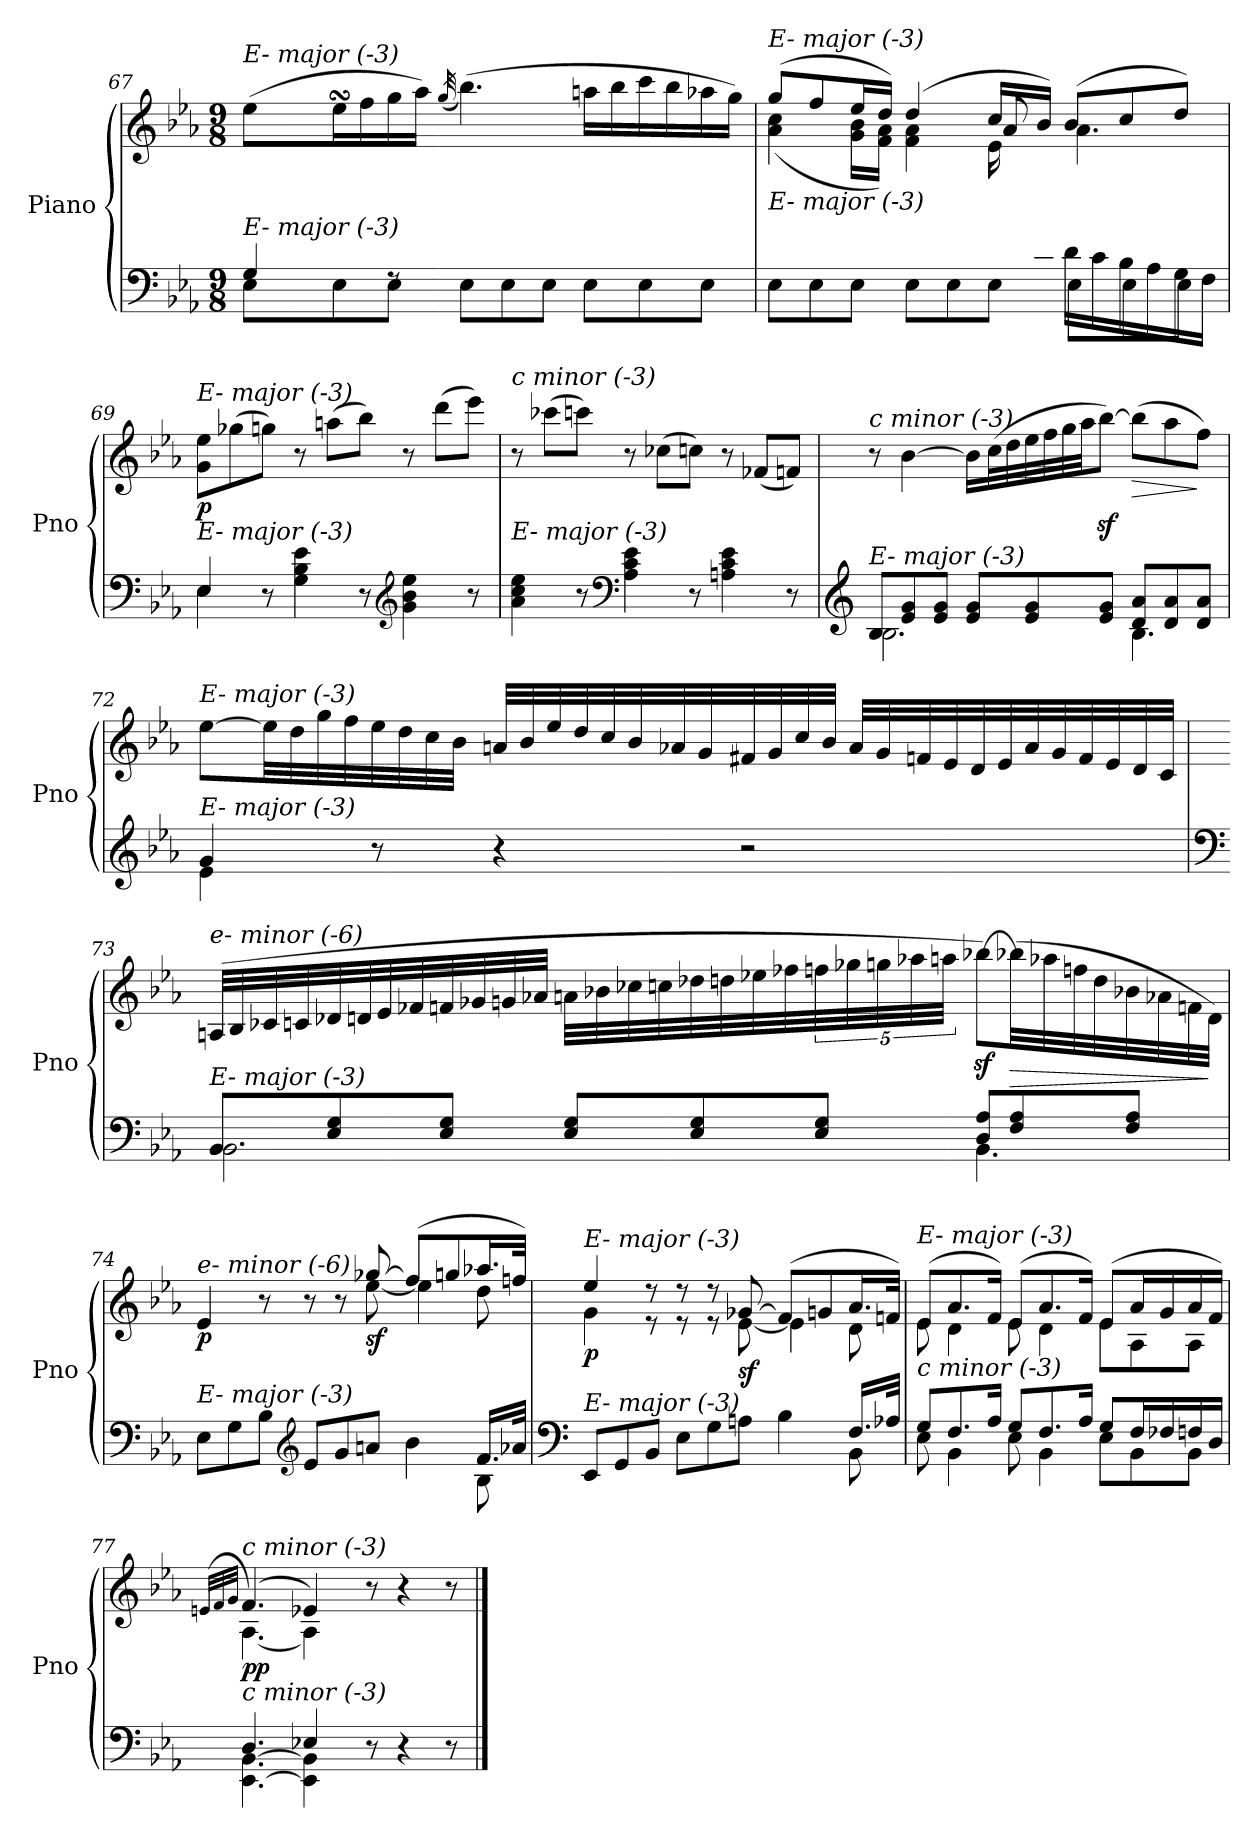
**kern	**kern	**dynam
*part1	*part1	*part1
*staff2	*staff1	*staff1/2
*I"Piano	*	*
*I'Pno	*	*
*clefF4	*clefG2	*
*k[b-e-a-]	*k[b-e-a-]	*
*M9/8	*M9/8	*
=67	=67	=67
*^	*^	*
*	*^	*	*^	*
!	!	!	!LO:TX:i:t=E- major (-3)	!	!	!
!LO:TX:i:t=E- major (-3)	!	!	!	!	!	!
16ryy	4G/	8E-\L	(>8ee-\L	16ryy	4.ryy	.
*	*	*	*	*Xtuplet	*	*
16ryy	.	.	.	48ffyy	.	.
.	.	.	.	48ee-yy	.	.
.	.	.	.	48ddyy	.	.
1ryy	.	8E-\	16ee-sSSs\L	1ryy	.	.
.	.	.	16ff\	.	.	.
.	8rF	8E-\J	16gg\	.	.	.
.	.	.	16aa-\JJ)	.	.	.
.	.	.	(32qgg/	.	.	.
.	8E-\L	2.ryy	(>4.bb-\)	.	2.ryy	.
.	8E-\	.	.	.	.	.
.	8E-\J	.	.	.	.	.
.	8E-\L	.	16aan\LL	.	.	.
.	.	.	16bb-\	.	.	.
.	8E-\	.	16ccc\	.	.	.
.	.	.	16bb-\	.	.	.
.	8E-\J	.	16aa-X\	.	.	.
.	.	.	16gg\JJ)	.	.	.
=68	=68	=68	=68	=68	=68	=68
!	!	!	!LO:TX:i:t=E- major (-3)	!	!	!
!LO:TX:i:t=E- major (-3)	!	!	!	!	!	!
2ryy	2ryy	8E-\L	(8gg/L	(4a-\ 4cc\	2ryy	.
.	.	8E-\	8ff/	.	.	.
.	.	8E-\J	16ee-/L	16g\ 16b-\LL	.	.
.	.	.	16dd/JJ)	16f\ 16a-\JJ)	.	.
.	.	8E-\L	(4dd/	(4f\ 4a-\	.	.
8.ryy	8ryy	8E-\	.	.	8ryy	.
.	2ryy	8E-\J	16cc/LL	16e-\LL	8a-/	.
16d/JJ)	.	.	16b-/JJ)	4..ryy	.	.
16d\LL	.	8E-\L	(8b-/L	.	4.a-\	.
16c\	.	.	.	.	.	.
16B-\	.	8E-\	8cc/	.	.	.
16A-\	.	.	.	.	.	.
16G\	.	8E-\J	8dd/J)	.	.	.
16F\JJ	.	.	.	.	.	.
*	*v	*v	*	*	*	*
*	*	*	*v	*v	*
!!LO:LB:g=z
=69	=69	=69	=69	=69
!	!	!LO:TX:i:t=E- major (-3)	!	!
!LO:TX:i:t=E- major (-3)	!	!	!	!
!	!	!	!	!LO:DY:b
4E-/	4E-\	8g\ 8ee-\L	4ryy	p
.	.	(8gg-Xi\	.	.
8r	2..ryy	8gg\J)	2..ryy	.
4G\ 4B-\ 4e-\	.	8r	.	.
.	.	(8aan\L	.	.
8r	.	8bb-\J)	.	.
*clefG2	*	*	*	*
4g\ 4b-\ 4ee-\	.	8r	.	.
.	.	(8ddd\L	.	.
8r	.	8eee-\J)	.	.
*v	*v	*	*	*
*	*v	*v	*
=70	=70	=70
!	!LO:TX:i:t=c minor (-3)	!
!LO:TX:i:t=E- major (-3)	!	!
4a-\ 4cc\ 4ee-\	8r	.
.	(8ccc-Xi\L	.
8r	8ccc\J)	.
*clefF4	*	*
4A-\ 4c\ 4e-\	8r	.
.	(8cc-Xi\L	.
8r	8cc\J)	.
4An\ 4c\ 4e-\	8r	.
.	(8f-Xi/L	.
8r	8f/J)	.
=71	=71	=71
*clefG2	*	*
*^	*	*
!	!	!LO:TX:i:t=c minor (-3)	!
!LO:TX:i:t=E- major (-3)	!	!	!
8B-/L	2.B-\	8r	.
!	!	!	!LO:DY:b
8e-/ 8g/	.	[4b-\	other-dynamics
8e-/ 8g/J	.	.	.
8e-/ 8g/L	.	16b-\LL]	.
.	.	(32cc\L	.
.	.	32dd\	.
8e-/ 8g/	.	32ee-\	.
.	.	32ff\	.
.	.	32gg\	.
.	.	32aa-\JJ	.
8e-/ 8g/J	.	[8bb-z<\J)	.
!	!	!	!LO:HP:b
8d/ 8a-/L	4.B-\	(8bb-\L]	>
8d/ 8a-/	.	8aa-\	.
8d/ 8a-/J	.	8ff\J)	]
!!LO:LB:g=z
=72	=72	=72	=72
*	*	*^	*
!	!	!LO:TX:i:t=E- major (-3)	!	!
!LO:TX:i:t=E- major (-3)	!	!	!	!
4g/	4e-\	[8ee-\L	4ryy	.
.	.	32ee-\LL]	.	.
.	.	32dd\	.	.
.	.	32gg\	.	.
.	.	32ff\	.	.
8r	2..ryy	32ee-\	2..ryy	.
.	.	32dd\	.	.
.	.	32cc\	.	.
.	.	32b-\JJJ	.	.
4r	.	32an/LLL	.	.
.	.	32b-/	.	.
.	.	32ee-/	.	.
.	.	32dd/	.	.
.	.	32cc/	.	.
.	.	32b-/	.	.
.	.	32a-X/	.	.
.	.	32g/	.	.
2r	.	32f#Xj/	.	.
.	.	32g/	.	.
.	.	32cc/	.	.
.	.	32b-/JJJ	.	.
.	.	32a-/LLL	.	.
.	.	32g/	.	.
.	.	32fn/	.	.
.	.	32e-/	.	.
.	.	32d/	.	.
.	.	32e-/	.	.
.	.	32a-/	.	.
.	.	32g/	.	.
.	.	32f/	.	.
.	.	32e-/	.	.
.	.	32d/	.	.
.	.	32c/JJJ	.	.
*	*	*v	*v	*
!!LO:LB:g=z
=73	=73	=73	=73
*clefF4	*	*	*
!	!	!LO:TX:i:t=e- minor (-6)	!
!LO:TX:i:t=E- major (-3)	!	!	!
!	!	!	!LO:DY:b
8BB-/L	2.BB-\	(32An/LLL	other-dynamics
.	.	32B-/	.
.	.	32c-Xi/	.
.	.	32c/	.
8E-/ 8G/	.	32d-Xi/	.
.	.	32d/	.
.	.	32e-/	.
.	.	32f-Xi/	.
8E-/ 8G/J	.	32f/	.
.	.	32g-Xi/	.
.	.	32g/	.
.	.	32a-X/JJJ	.
8E-/ 8G/L	.	32an\LLL	.
.	.	32b-X\	.
.	.	32cc-Xi\	.
.	.	32cc\	.
8E-/ 8G/	.	32dd-Xi\	.
.	.	32dd\	.
.	.	32ee-X\	.
.	.	32ff-Xi\	.
*	*	*tuplet	*
8E-/ 8G/J	.	40ff\	.
.	.	40gg-Xi\	.
.	.	40gg\	.
.	.	40aa-X\	.
.	.	40aan\JJJ	.
8D/ 8A-/L	4.BB-\	[8bb-Xz<\L)	.
!	!	!	!LO:HP:b
8F/ 8A-/	.	(32bb-X\LL]	>
.	.	32aa-X\	.
.	.	32ffn\	.
.	.	32dd\	.
8F/ 8A-/J	.	32b-X\	.
.	.	32a-X\	.
.	.	32fn\	.
.	.	32d\JJJ)	]
!!LO:PB:g=z
=74	=74	=74	=74
*	*^	*^	*
*	*	*	*	*^	*
!	!	!	!LO:TX:i:t=e- minor (-6)	!	!	!
!LO:TX:i:t=E- major (-3)	!	!	!	!	!	!
!	!	!	!	!	!	!LO:DY:b
2ryy	8E-\L	1ryy	4e-/	2ryy	1ryy	p
.	8G\	.	.	.	.	.
.	8B-\J	.	8r	.	.	.
*clefG2	*	*	*	*	*	*
.	8e-/L	.	8r	.	.	.
8ryy	8g/	.	8r	8ryy	.	.
!	!	!	!	!	!	!LO:DY:b
2ryy	8an/J	.	[8gg-Xi/	[8ee-\	.	sf
.	4b-\	.	(>8ff#/L]	4ee-\]	.	.
.	.	.	8gg/	.	.	.
.	16.f/LL	8B-\	16.aa-X/L	8dd\	8ryy	.
.	32a-X/JJk	.	32ffn/JJk)	.	.	.
*v	*v	*v	*	*	*	*
=75	=75	=75	=75	=75
*clefF4	*	*	*	*
*^	*	*	*	*
!	!	!LO:TX:i:t=E- major (-3)	!	!	!
!LO:TX:i:t=E- major (-3)	!	!	!	!	!
!	!	!	!	!	!LO:DY:b
8EE-/L	1ryy	4ee-/	4g\	1ryy	p
8GG/	.	.	.	.	.
8BB-/J	.	8r	8r	.	.
8E-\L	.	8r	8r	.	.
8G\	.	8r	8r	.	.
!	!	!	!	!	!LO:DY:b
8An\J	.	[8g-Xi/	[8e-\	.	sf
4B-\	.	(8f#/L]	4e-\]	.	.
.	.	8g/	.	.	.
16.F/LL	8BB-\	16.a-/L	8d\	8ryy	.
32A-X/JJk	.	32fn/JJk)	.	.	.
*	*	*	*v	*v	*
=76	=76	=76	=76	=76
!	!	!LO:TX:i:t=E- major (-3)	!	!
!LO:TX:i:t=c minor (-3)	!	!	!	!
8G/L	8E-\	(8e-/L	8e-\	.
8.F/	4BB-\	8.a-/	4d\	.
16A-/Jk	.	16f/Jk)	.	.
8G/L	8E-\	(8e-/L	8e-\	.
8.F/	4BB-\	8.a-/	4d\	.
16A-/Jk	.	16f/Jk)	.	.
!	!	!	!	!LO:DY:b
8G/L	8E-\L	(8e-/L	8e-\L	other-dynamics
16F/L	8BB-\	16a-/L	8A-\	.
16F-Xi/	.	16g/	.	.
16F/	8BB-\J	16a-/	8A-\J	.
16D/JJ	.	16f/JJ)	.	.
*v	*v	*	*	*
*	*v	*v	*
!!LO:LB:g=z
=77	=77	=77
.	(32qenj/LLL	.
.	32qf/	.
.	32qg/JJJ	.
*^	*^	*
*	*^	*	*^	*
!	!	!	!LO:TX:i:t=c minor (-3)	!	!	!
!LO:TX:i:t=c minor (-3)	!	!	!	!	!	!
!	!	!	!	!	!	!LO:DY:b
2ryy	4.D/	[4.EE-\ [4.BB-\	(4.f/)	[4.A-\	2ryy	pp
.	4E-X/	4EE-\] 4BB-\]	4e-X/)	4A-\]	.	.
8ryy	.	.	.	.	8ryy	.
2ryy	8r	2ryy	8r	2ryy	2ryy	.
.	4r	.	4r	.	.	.
.	8r	.	8r	.	.	.
*v	*v	*v	*	*	*	*
*	*v	*v	*v	*
==	==	==
*-	*-	*-
